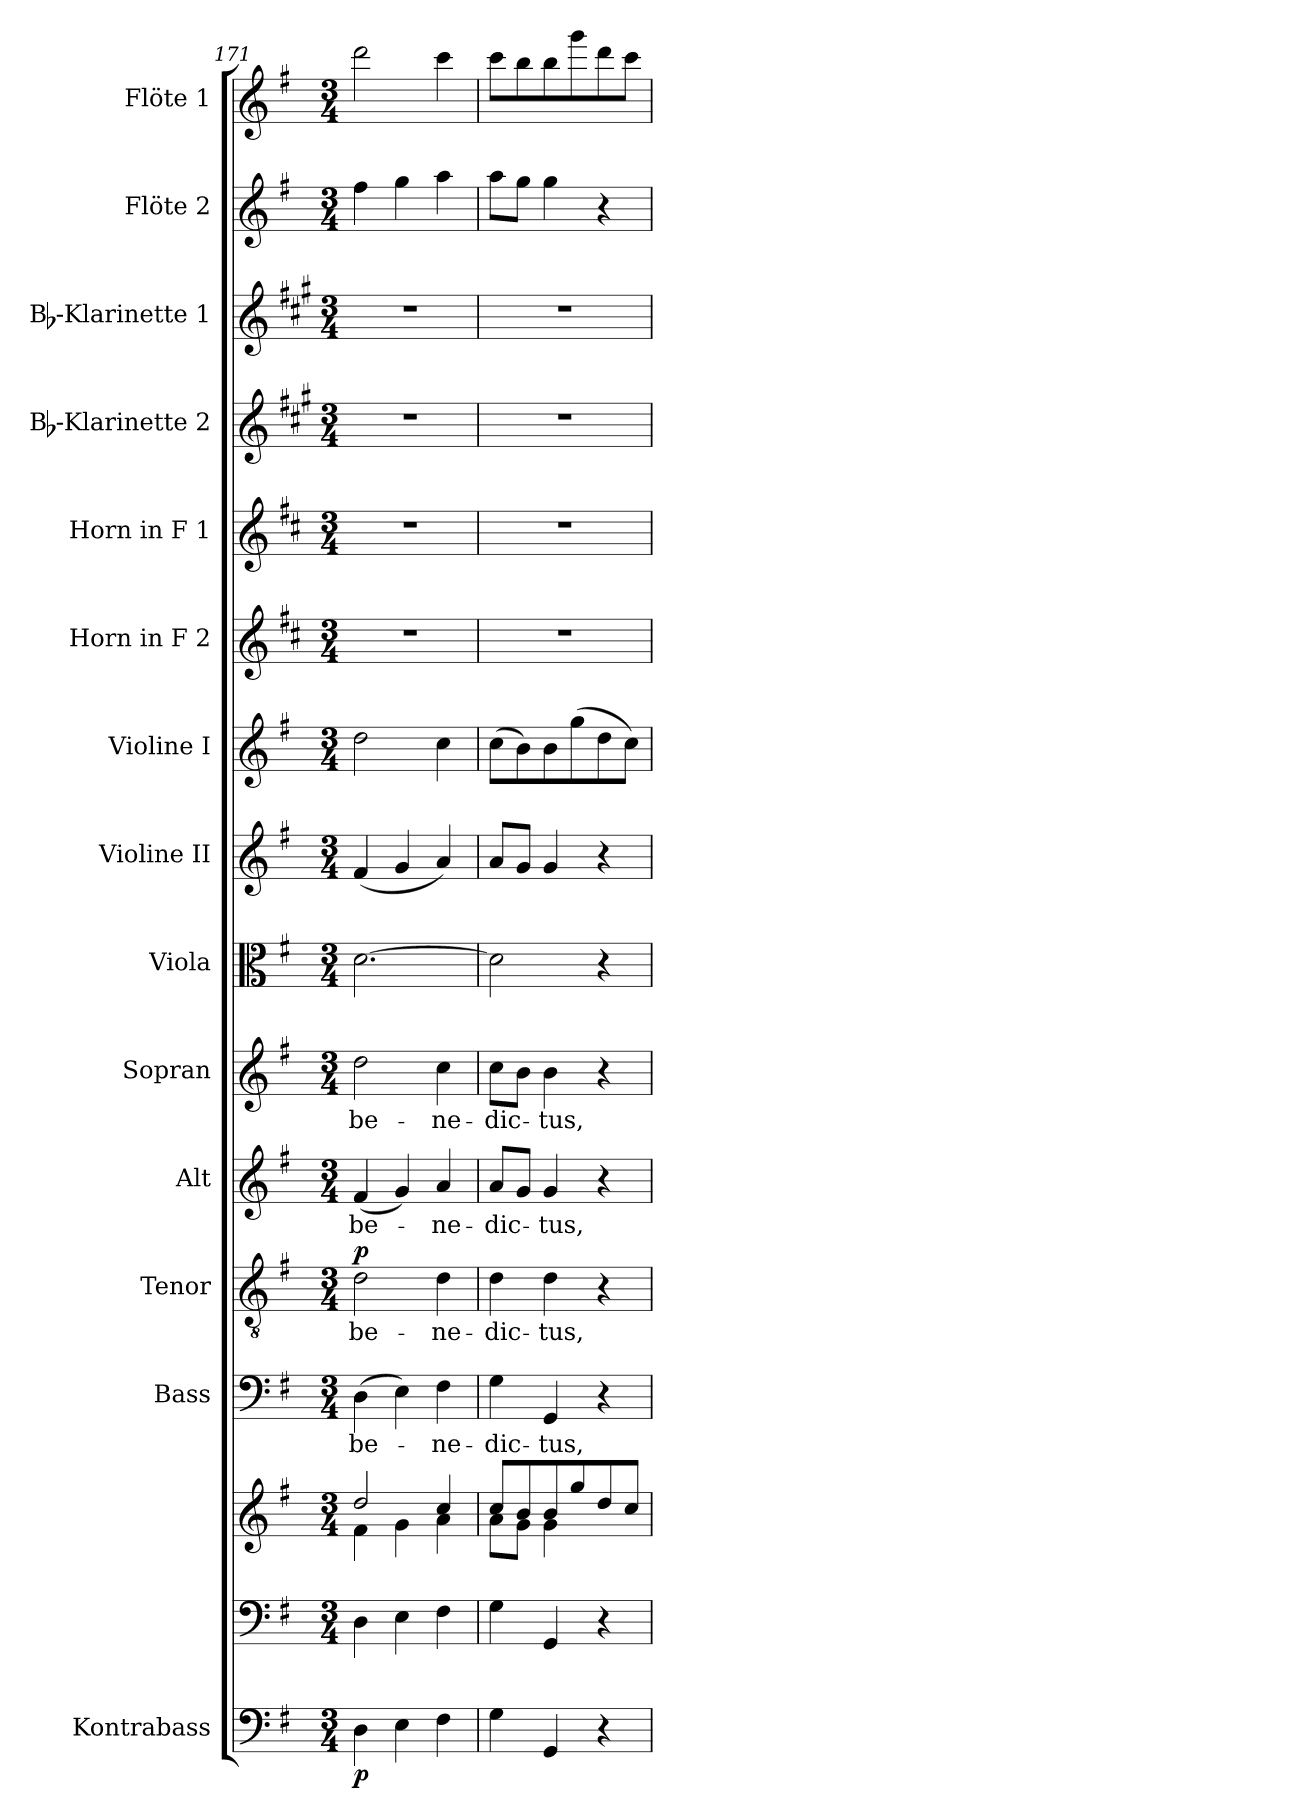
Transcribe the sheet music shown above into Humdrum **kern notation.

**kern	**dynam	**kern	**kern	**kern	**text	**kern	**text	**dynam	**kern	**text	**kern	**text	**kern	**kern	**kern	**kern	**kern	**kern	**kern	**kern	**kern
*part15	*part15	*part14	*part14	*part13	*part13	*part12	*part12	*part12	*part11	*part11	*part10	*part10	*part9	*part8	*part7	*part6	*part5	*part4	*part3	*part2	*part1
*staff16	*staff16	*staff15	*staff14	*staff13	*staff13	*staff12	*staff12	*staff12	*staff11	*staff11	*staff10	*staff10	*staff9	*staff8	*staff7	*staff6	*staff5	*staff4	*staff3	*staff2	*staff1
*I"Kontrabass	*	*	*	*I"Bass	*	*I"Tenor	*	*	*I"Alt	*	*I"Sopran	*	*I"Viola	*I"Violine II	*I"Violine I	*I"Horn in F 2	*I"Horn in F 1	*I"Bb-Klarinette 2	*I"Bb-Klarinette 1	*I"Flöte 2	*I"Flöte 1
*I'Kb.	*	*	*	*I'B.	*	*I'T.	*	*	*I'A.	*	*I'S.	*	*I'Vla.	*I'Vl. II	*I'Vl. I	*I'Horn 2	*I'Horn 1	*I'Bb Kl. 2	*I'Bb Kl. 1	*I'Fl. 2	*I'Fl. 1
!!LO:PB:g=z
*clefF4	*	*clefF4	*clefG2	*clefF4	*	*clefGv2	*	*	*clefG2	*	*clefG2	*	*clefC3	*clefG2	*clefG2	*clefG2	*clefG2	*clefG2	*clefG2	*clefG2	*clefG2
*ITrd7c12	*	*	*	*	*	*	*	*	*	*	*	*	*	*	*	*ITrd4c7	*ITrd4c7	*ITrd1c2	*ITrd1c2	*	*
*k[f#]	*	*k[f#]	*k[f#]	*k[f#]	*	*k[f#]	*	*	*k[f#]	*	*k[f#]	*	*k[f#]	*k[f#]	*k[f#]	*k[f#]	*k[f#]	*k[f#]	*k[f#]	*k[f#]	*k[f#]
*G:	*	*G:	*G:	*G:	*	*G:	*	*	*G:	*	*G:	*	*G:	*G:	*G:	*G:	*G:	*G:	*G:	*G:	*G:
*M3/4	*	*M3/4	*M3/4	*M3/4	*	*M3/4	*	*	*M3/4	*	*M3/4	*	*M3/4	*M3/4	*M3/4	*M3/4	*M3/4	*M3/4	*M3/4	*M3/4	*M3/4
=171	=171	=171	=171	=171	=171	=171	=171	=171	=171	=171	=171	=171	=171	=171	=171	=171	=171	=171	=171	=171	=171
*	*	*	*^	*	*	*	*	*	*	*	*	*	*	*	*	*	*	*	*	*	*
!	!LO:DY:b	!	!	!	!	!LO:LY:b	!	!LO:LY:b	!LO:DY:a	!	!LO:LY:b	!	!LO:LY:b	!	!	!	!	!	!	!	!	!
4DD\	p	4D\	2dd/	4f#\	(>4D\	be-	2d\	be-	p	(<4f#/	be-	2dd\	be-	[2.d\	(<4f#/	2dd\	2.r	2.r	2.r	2.r	4ff#\	2ddd\
4EE\	.	4E\	.	4g\	4E\)	.	.	.	.	4g/)	.	.	.	.	4g/	.	.	.	.	.	4gg\	.
!	!	!	!	!	!	!LO:LY:b	!	!LO:LY:b	!	!	!LO:LY:b	!	!LO:LY:b	!	!	!	!	!	!	!	!	!
4FF#\	.	4F#\	4cc/	4a\	4F#\	-ne-	4d\	-ne-	.	4a/	-ne-	4cc\	-ne-	.	4a/)	4cc\	.	.	.	.	4aa\	4ccc\
=172	=172	=172	=172	=172	=172	=172	=172	=172	=172	=172	=172	=172	=172	=172	=172	=172	=172	=172	=172	=172	=172	=172
!	!	!	!	!	!	!LO:LY:b	!	!LO:LY:b	!	!	!LO:LY:b	!	!LO:LY:b	!	!	!	!	!	!	!	!	!
4GG\	.	4G\	8cc/L	8a\L	4G\	-dic-	4d\	-dic-	.	8a/L	-dic-	8cc\L	-dic-	2d\]	8a/L	(>8cc\L	2.r	2.r	2.r	2.r	8aa\L	8ccc\L
.	.	.	8b/	8g\J	.	.	.	.	.	8g/J	.	8b\J	.	.	8g/J	8b\)	.	.	.	.	8gg\J	8bb\
!	!	!	!	!	!	!LO:LY:b	!	!LO:LY:b	!	!	!LO:LY:b	!	!LO:LY:b	!	!	!	!	!	!	!	!	!
4GGG/	.	4GG/	8b/	4g\	4GG/	-tus,	4d\	-tus,	.	4g/	-tus,	4b\	-tus,	.	4g/	8b\	.	.	.	.	4gg\	8bb\
.	.	.	8gg/	.	.	.	.	.	.	.	.	.	.	.	.	(>8gg\	.	.	.	.	.	8ggg\
4r	.	4r	8dd/	4ryy	4r	.	4r	.	.	4r	.	4r	.	4r	4r	8dd\	.	.	.	.	4r	8ddd\
.	.	.	8cc/J	.	.	.	.	.	.	.	.	.	.	.	.	8cc\J)	.	.	.	.	.	8ccc\J
*	*	*	*v	*v	*	*	*	*	*	*	*	*	*	*	*	*	*	*	*	*	*	*
=	=	=	=	=	=	=	=	=	=	=	=	=	=	=	=	=	=	=	=	=	=
*-	*-	*-	*-	*-	*-	*-	*-	*-	*-	*-	*-	*-	*-	*-	*-	*-	*-	*-	*-	*-	*-
